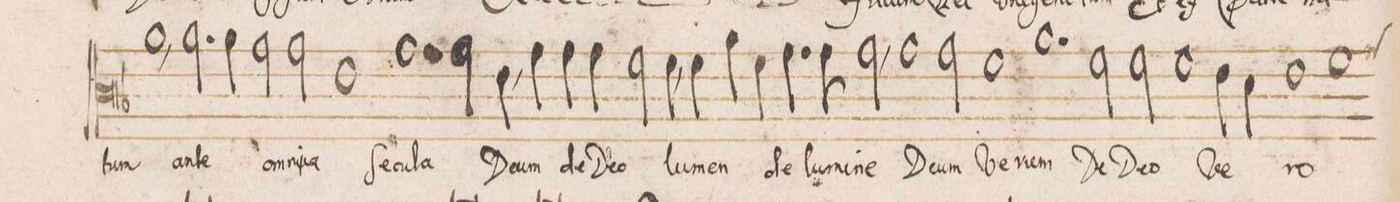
**kern	**text
*I"DISCANTVS	*
*clefC3	*
*k[b-]	*
*met(C|)	*
*M2/1	*
1a,	-tum
=32-	=32-
2.a\	an-
4a\	-te
2g\	o-
2g\	-mni-
=33-	=33-
1e	-a
1.g	Se-
=34-	=34-
2g\	-cu-
4e,\	-la
4g\	De-
4g\	-um
4g\	de
=35-	=35-
2f\	De-
4f,\	-o
4f\	lu-
4a\	-men
4f\	de
4.g\	lu-
8g\	-mi-
=36-	=36-
2g,\	-ne
1g	De-
2g\	-um
=37-	=37-
1f	Ve-
1.a	-rum
=38-	=38-
2f\	De
2f\	De-
1f\	-o
=39-	=39-
4e\	Ve-
4d\	.
1e	.
=40-	=40-
*custos:f	*
1f	-ro
=41-	=41-
*M3/1	*
*-	*-
